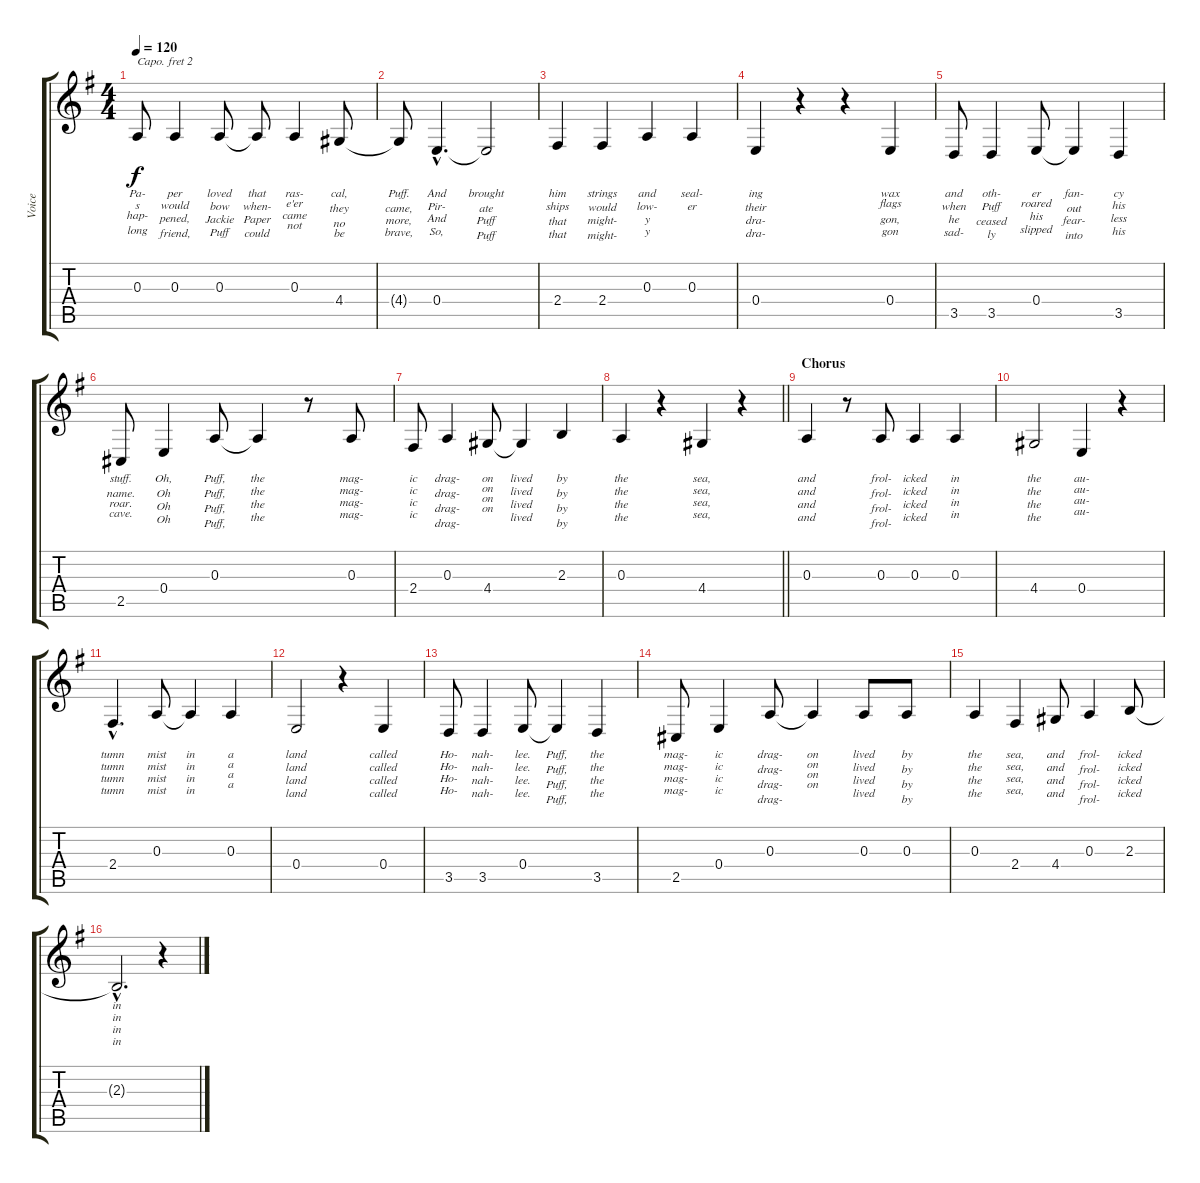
\track ("Voice" "Voice") {instrument flute}
\staff {score tabs}
\capo 2
\tuning (E4 B3 G3 D3 A2 E2) {hide}
\ts (4 4)
\tempo 120
\clef g2
\ks g
0.3.8{lyrics (0 "Pa-") lyrics (1 "s") lyrics (2 "hap-") lyrics (3 "long") lyrics (4 "") dy f} 0.3.4{lyrics (0 "per") lyrics (1 "would") lyrics (2 "pened,") lyrics (3 "friend,") lyrics (4 "")} 0.3.8{lyrics (0 "loved") lyrics (1 "bow") lyrics (2 "Jackie") lyrics (3 "Puff") lyrics (4 "")} 0.3{t}.8{lyrics (0 "that") lyrics (1 "when-") lyrics (2 "Paper") lyrics (3 "could") lyrics (4 "")} 0.3.4{lyrics (0 "ras-") lyrics (1 "e'er") lyrics (2 "came") lyrics (3 "not") lyrics (4 "")} 4.4.8{lyrics (0 "cal,") lyrics (1 "they") lyrics (2 "no") lyrics (3 "be") lyrics (4 "")} |
4.4{t}.8{lyrics (0 "Puff.") lyrics (1 "came,") lyrics (2 "more,") lyrics (3 "brave,") lyrics (4 "")} 0.4{hac}.4{d lyrics (0 "And") lyrics (1 "Pir-") lyrics (2 "And") lyrics (3 "So,") lyrics (4 "")} 0.4{t}.2{lyrics (0 "brought") lyrics (1 "ate") lyrics (2 "Puff") lyrics (3 "Puff") lyrics (4 "")} |
2.4.4{lyrics (0 "him") lyrics (1 "ships") lyrics (2 "that") lyrics (3 "that") lyrics (4 "")} 2.4.4{lyrics (0 "strings") lyrics (1 "would") lyrics (2 "might-") lyrics (3 "might-") lyrics (4 "")} 0.3.4{lyrics (0 "and") lyrics (1 "low-") lyrics (2 "y") lyrics (3 "y") lyrics (4 "")} 0.3.4{lyrics (0 "seal-") lyrics (1 "er") lyrics (2 "") lyrics (3 "") lyrics (4 "")} |
0.4.4{lyrics (0 "ing") lyrics (1 "their") lyrics (2 "dra-") lyrics (3 "dra-") lyrics (4 "")} r.4 r.4 0.4.4{lyrics (0 "wax") lyrics (1 "flags") lyrics (2 "gon,") lyrics (3 "gon") lyrics (4 "")} |
3.5.8{lyrics (0 "and") lyrics (1 "when") lyrics (2 "he") lyrics (3 "sad-") lyrics (4 "")} 3.5.4{lyrics (0 "oth-") lyrics (1 "Puff") lyrics (2 "ceased") lyrics (3 "ly") lyrics (4 "")} 0.4.8{lyrics (0 "er") lyrics (1 "roared") lyrics (2 "his") lyrics (3 "slipped") lyrics (4 "")} 0.4{t}.4{lyrics (0 "fan-") lyrics (1 "out") lyrics (2 "fear-") lyrics (3 "into") lyrics (4 "")} 3.5.4{lyrics (0 "cy") lyrics (1 "his") lyrics (2 "less") lyrics (3 "his") lyrics (4 "")} |
2.5.8{lyrics (0 "stuff.") lyrics (1 "name.") lyrics (2 "roar.") lyrics (3 "cave.") lyrics (4 "")} 0.4.4{lyrics (0 "Oh,") lyrics (1 "Oh") lyrics (2 "Oh") lyrics (3 "Oh") lyrics (4 "")} 0.3.8{lyrics (0 "Puff,") lyrics (1 "Puff,") lyrics (2 "Puff,") lyrics (3 "Puff,") lyrics (4 "")} 0.3{t}.4{lyrics (0 "the") lyrics (1 "the") lyrics (2 "the") lyrics (3 "the") lyrics (4 "")} r.8 0.3.8{lyrics (0 "mag-") lyrics (1 "mag-") lyrics (2 "mag-") lyrics (3 "mag-") lyrics (4 "")} |
2.4.8{lyrics (0 "ic") lyrics (1 "ic") lyrics (2 "ic") lyrics (3 "ic") lyrics (4 "")} 0.3.4{lyrics (0 "drag-") lyrics (1 "drag-") lyrics (2 "drag-") lyrics (3 "drag-") lyrics (4 "")} 4.4.8{lyrics (0 "on") lyrics (1 "on") lyrics (2 "on") lyrics (3 "on") lyrics (4 "")} 4.4{t}.4{lyrics (0 "lived") lyrics (1 "lived") lyrics (2 "lived") lyrics (3 "lived") lyrics (4 "")} 2.3.4{lyrics (0 "by") lyrics (1 "by") lyrics (2 "by") lyrics (3 "by") lyrics (4 "")} |
\barLineRight lightlight
0.3.4{lyrics (0 "the") lyrics (1 "the") lyrics (2 "the") lyrics (3 "the") lyrics (4 "")} r.4 4.4.4{lyrics (0 "sea,") lyrics (1 "sea,") lyrics (2 "sea,") lyrics (3 "sea,") lyrics (4 "")} r.4 |
\section ("" "Chorus")
0.3.4{lyrics (0 "and") lyrics (1 "and") lyrics (2 "and") lyrics (3 "and") lyrics (4 "")} r.8 0.3.8{lyrics (0 "frol-") lyrics (1 "frol-") lyrics (2 "frol-") lyrics (3 "frol-") lyrics (4 "")} 0.3.4{lyrics (0 "icked") lyrics (1 "icked") lyrics (2 "icked") lyrics (3 "icked") lyrics (4 "")} 0.3.4{lyrics (0 "in") lyrics (1 "in") lyrics (2 "in") lyrics (3 "in") lyrics (4 "")} |
4.4.2{lyrics (0 "the") lyrics (1 "the") lyrics (2 "the") lyrics (3 "the") lyrics (4 "")} 0.4.4{lyrics (0 "au-") lyrics (1 "au-") lyrics (2 "au-") lyrics (3 "au-") lyrics (4 "")} r.4 |
2.4{hac}.4{d lyrics (0 "tumn") lyrics (1 "tumn") lyrics (2 "tumn") lyrics (3 "tumn") lyrics (4 "")} 0.3.8{lyrics (0 "mist") lyrics (1 "mist") lyrics (2 "mist") lyrics (3 "mist") lyrics (4 "")} 0.3{t}.4{lyrics (0 "in") lyrics (1 "in") lyrics (2 "in") lyrics (3 "in") lyrics (4 "")} 0.3.4{lyrics (0 "a") lyrics (1 "a") lyrics (2 "a") lyrics (3 "a") lyrics (4 "")} |
0.4.2{lyrics (0 "land") lyrics (1 "land") lyrics (2 "land") lyrics (3 "land") lyrics (4 "")} r.4 0.4.4{lyrics (0 "called") lyrics (1 "called") lyrics (2 "called") lyrics (3 "called") lyrics (4 "")} |
3.5.8{lyrics (0 "Ho-") lyrics (1 "Ho-") lyrics (2 "Ho-") lyrics (3 "Ho-") lyrics (4 "")} 3.5.4{lyrics (0 "nah-") lyrics (1 "nah-") lyrics (2 "nah-") lyrics (3 "nah-") lyrics (4 "")} 0.4.8{lyrics (0 "lee.") lyrics (1 "lee.") lyrics (2 "lee.") lyrics (3 "lee.") lyrics (4 "")} 0.4{t}.4{lyrics (0 "Puff,") lyrics (1 "Puff,") lyrics (2 "Puff,") lyrics (3 "Puff,") lyrics (4 "")} 3.5.4{lyrics (0 "the") lyrics (1 "the") lyrics (2 "the") lyrics (3 "the") lyrics (4 "")} |
2.5.8{lyrics (0 "mag-") lyrics (1 "mag-") lyrics (2 "mag-") lyrics (3 "mag-") lyrics (4 "")} 0.4.4{lyrics (0 "ic") lyrics (1 "ic") lyrics (2 "ic") lyrics (3 "ic") lyrics (4 "")} 0.3.8{lyrics (0 "drag-") lyrics (1 "drag-") lyrics (2 "drag-") lyrics (3 "drag-") lyrics (4 "")} 0.3{t}.4{lyrics (0 "on") lyrics (1 "on") lyrics (2 "on") lyrics (3 "on") lyrics (4 "")} 0.3.8{lyrics (0 "lived") lyrics (1 "lived") lyrics (2 "lived") lyrics (3 "lived") lyrics (4 "")} 0.3.8{lyrics (0 "by") lyrics (1 "by") lyrics (2 "by") lyrics (3 "by") lyrics (4 "")} |
0.3.4{lyrics (0 "the") lyrics (1 "the") lyrics (2 "the") lyrics (3 "the") lyrics (4 "")} 2.4.4{lyrics (0 "sea,") lyrics (1 "sea,") lyrics (2 "sea,") lyrics (3 "sea,") lyrics (4 "")} 4.4.8{lyrics (0 "and") lyrics (1 "and") lyrics (2 "and") lyrics (3 "and") lyrics (4 "")} 0.3.4{lyrics (0 "frol-") lyrics (1 "frol-") lyrics (2 "frol-") lyrics (3 "frol-") lyrics (4 "")} 2.3.8{lyrics (0 "icked") lyrics (1 "icked") lyrics (2 "icked") lyrics (3 "icked") lyrics (4 "")} |
2.3{hac t}.2{d lyrics (0 "in") lyrics (1 "in") lyrics (2 "in") lyrics (3 "in") lyrics (4 "")} r.4
